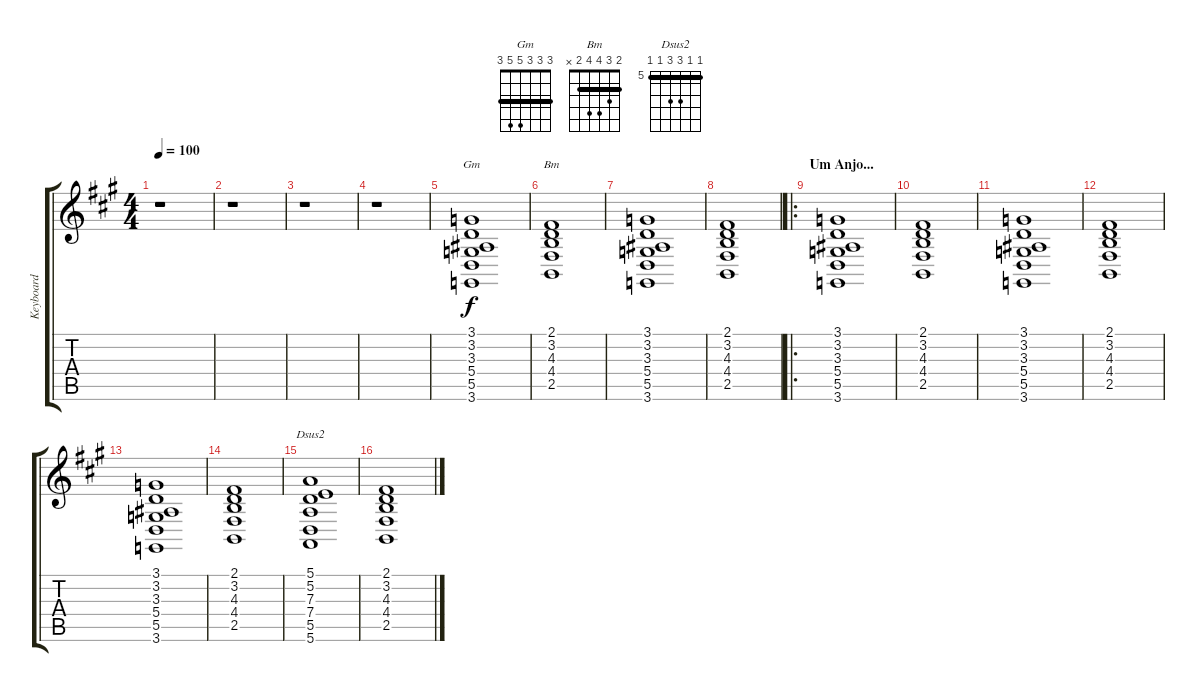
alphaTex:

\track ("Keyboard" "Keyboard") {instrument electricpiano1}
\staff {score tabs}
\tuning (E4 B3 G3 D3 A2 E2) {hide}
\chord ("Gm" 3 3 3 5 5 3) {barre 3}
\chord ("Bm" 2 3 4 4 2 x) {barre 2}
\chord ("Dsus2" 5 5 7 7 5 5) {firstfret 5 barre 5}
\ts (4 4)
\tempo 100
\clef g2
\ks f#minor
r.1{dy f instrument electricpiano1} |
r.1 |
r.1 |
r.1 |
(3.1 3.2 3.3 5.4 5.5 3.6).1{ch "Gm"} |
(2.1 3.2 4.3 4.4 2.5).1{ch "Bm"} |
(3.1 3.2 3.3 5.4 5.5 3.6).1 |
(2.1 3.2 4.3 4.4 2.5).1 |
\ro
\section ("" "Um Anjo...")
(3.1 3.2 3.3 5.4 5.5 3.6).1 |
(2.1 3.2 4.3 4.4 2.5).1 |
(3.1 3.2 3.3 5.4 5.5 3.6).1 |
(2.1 3.2 4.3 4.4 2.5).1 |
(3.1 3.2 3.3 5.4 5.5 3.6).1 |
(2.1 3.2 4.3 4.4 2.5).1 |
(5.1 5.2 7.3 7.4 5.5 5.6).1{ch "Dsus2"} |
(2.1 3.2 4.3 4.4 2.5).1
